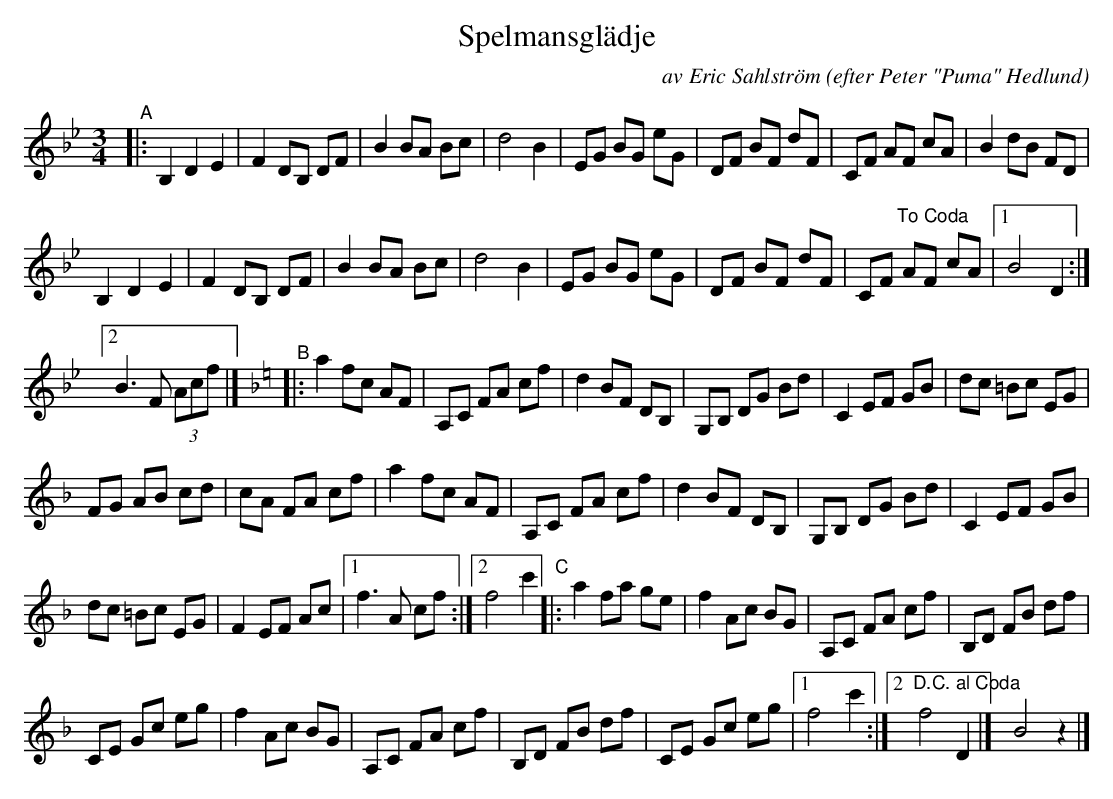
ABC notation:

X:1
T: Spelmansgl\"adje
C: av Eric Sahlstr\"om
O: efter Peter "Puma" Hedlund
M: 3/4
L: 1/8
K: Bb
"^A"|:\
B,2 D2 E2 | F2 DB, DF | B2 BA Bc | d4 B2 |\
EG BG eG | DF BF dF | CF AF cA | B2 dB FD |
B,2 D2 E2 | F2 DB, DF | B2 BA Bc | d4 B2 |\
EG BG eG | DF BF dF | CF "^To Coda"AF cA |[1 B4 D2 :|
[2 B3 F (3Acf |] [K:F]\
"^B"|:\
a2 fc AF | A,C FA cf | d2 BF DB, | G,B, DG Bd |\
C2 EF GB | dc =Bc EG |
FG AB cd | cA FA cf |\
a2 fc AF | A,C FA cf | d2 BF DB, | G,B, DG Bd |\
C2 EF GB |
dc =Bc EG | F2 EF Ac |\
[1 f3 A cf :|[2 f4 c'2 "^C"|:\
a2 fa ge | f2 Ac BG | A,C FA cf | B,D FB df |
CE Gc eg | f2 Ac BG | A,C FA cf | B,D FB df |\
CE Gc eg |[1 f4 c'2 :|[2 "^D.C. al Coda"f4 D2 |] y6!Coda! B4 z2 |]
